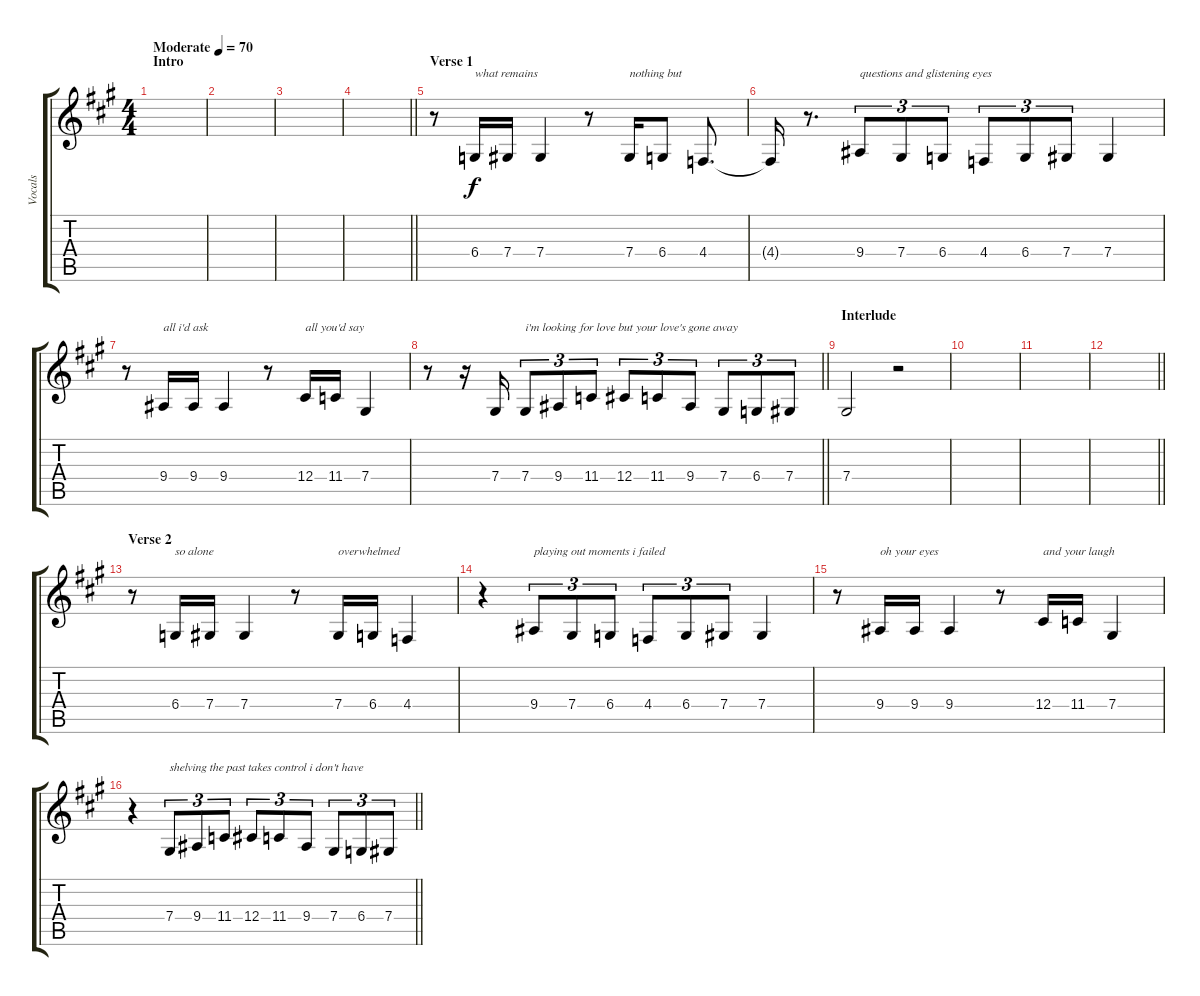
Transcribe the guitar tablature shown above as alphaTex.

\track ("Vocals" "Vocals") {instrument violin}
\staff {score tabs}
\tuning (Eb4 Bb3 Gb3 Db3 Ab2 Eb2) {hide}
\ts (4 4)
\section ("" "Intro")
\tempo (70 "Moderate")
\clef g2
\ks a
|
|
|
\barLineRight lightlight
|
\section ("" "Verse 1")
r.8 6.4.16{txt "what remains"} 7.4.16 7.4.4 r.8 7.4.16{txt "nothing but"} 6.4.8 4.4.8{d} |
4.4{t}.16 r.8{d} 9.4.8{tu (3 2) txt "questions and glistening eyes"} 7.4.8{tu (3 2)} 6.4.8{tu (3 2)} 4.4.8{tu (3 2)} 6.4.8{tu (3 2)} 7.4.8{tu (3 2)} 7.4.4 |
r.8 9.4.16{txt "all i'd ask"} 9.4.16 9.4.4 r.8 12.4.16{txt "all you'd say"} 11.4.16 7.4.4 |
\barLineRight lightlight
r.8 r.16 7.4.16 7.4.8{tu (3 2) txt "i'm looking for love but your love's gone away"} 9.4.8{tu (3 2)} 11.4.8{tu (3 2)} 12.4.8{tu (3 2)} 11.4.8{tu (3 2)} 9.4.8{tu (3 2)} 7.4.8{tu (3 2)} 6.4.8{tu (3 2)} 7.4.8{tu (3 2)} |
\section ("" "Interlude")
7.4.2 r.2 |
|
|
\barLineRight lightlight
|
\section ("" "Verse 2")
r.8 6.4.16{txt "so alone"} 7.4.16 7.4.4 r.8 7.4.16{txt "overwhelmed"} 6.4.16 4.4.4 |
r.4 9.4.8{tu (3 2) txt "playing out moments i failed"} 7.4.8{tu (3 2)} 6.4.8{tu (3 2)} 4.4.8{tu (3 2)} 6.4.8{tu (3 2)} 7.4.8{tu (3 2)} 7.4.4 |
r.8 9.4.16{txt "oh your eyes"} 9.4.16 9.4.4 r.8 12.4.16{txt "and your laugh"} 11.4.16 7.4.4 |
\barLineRight lightlight
r.4 7.4.8{tu (3 2) txt "shelving the past takes control i don't have"} 9.4.8{tu (3 2)} 11.4.8{tu (3 2)} 12.4.8{tu (3 2)} 11.4.8{tu (3 2)} 9.4.8{tu (3 2)} 7.4.8{tu (3 2)} 6.4.8{tu (3 2)} 7.4.8{tu (3 2)}
